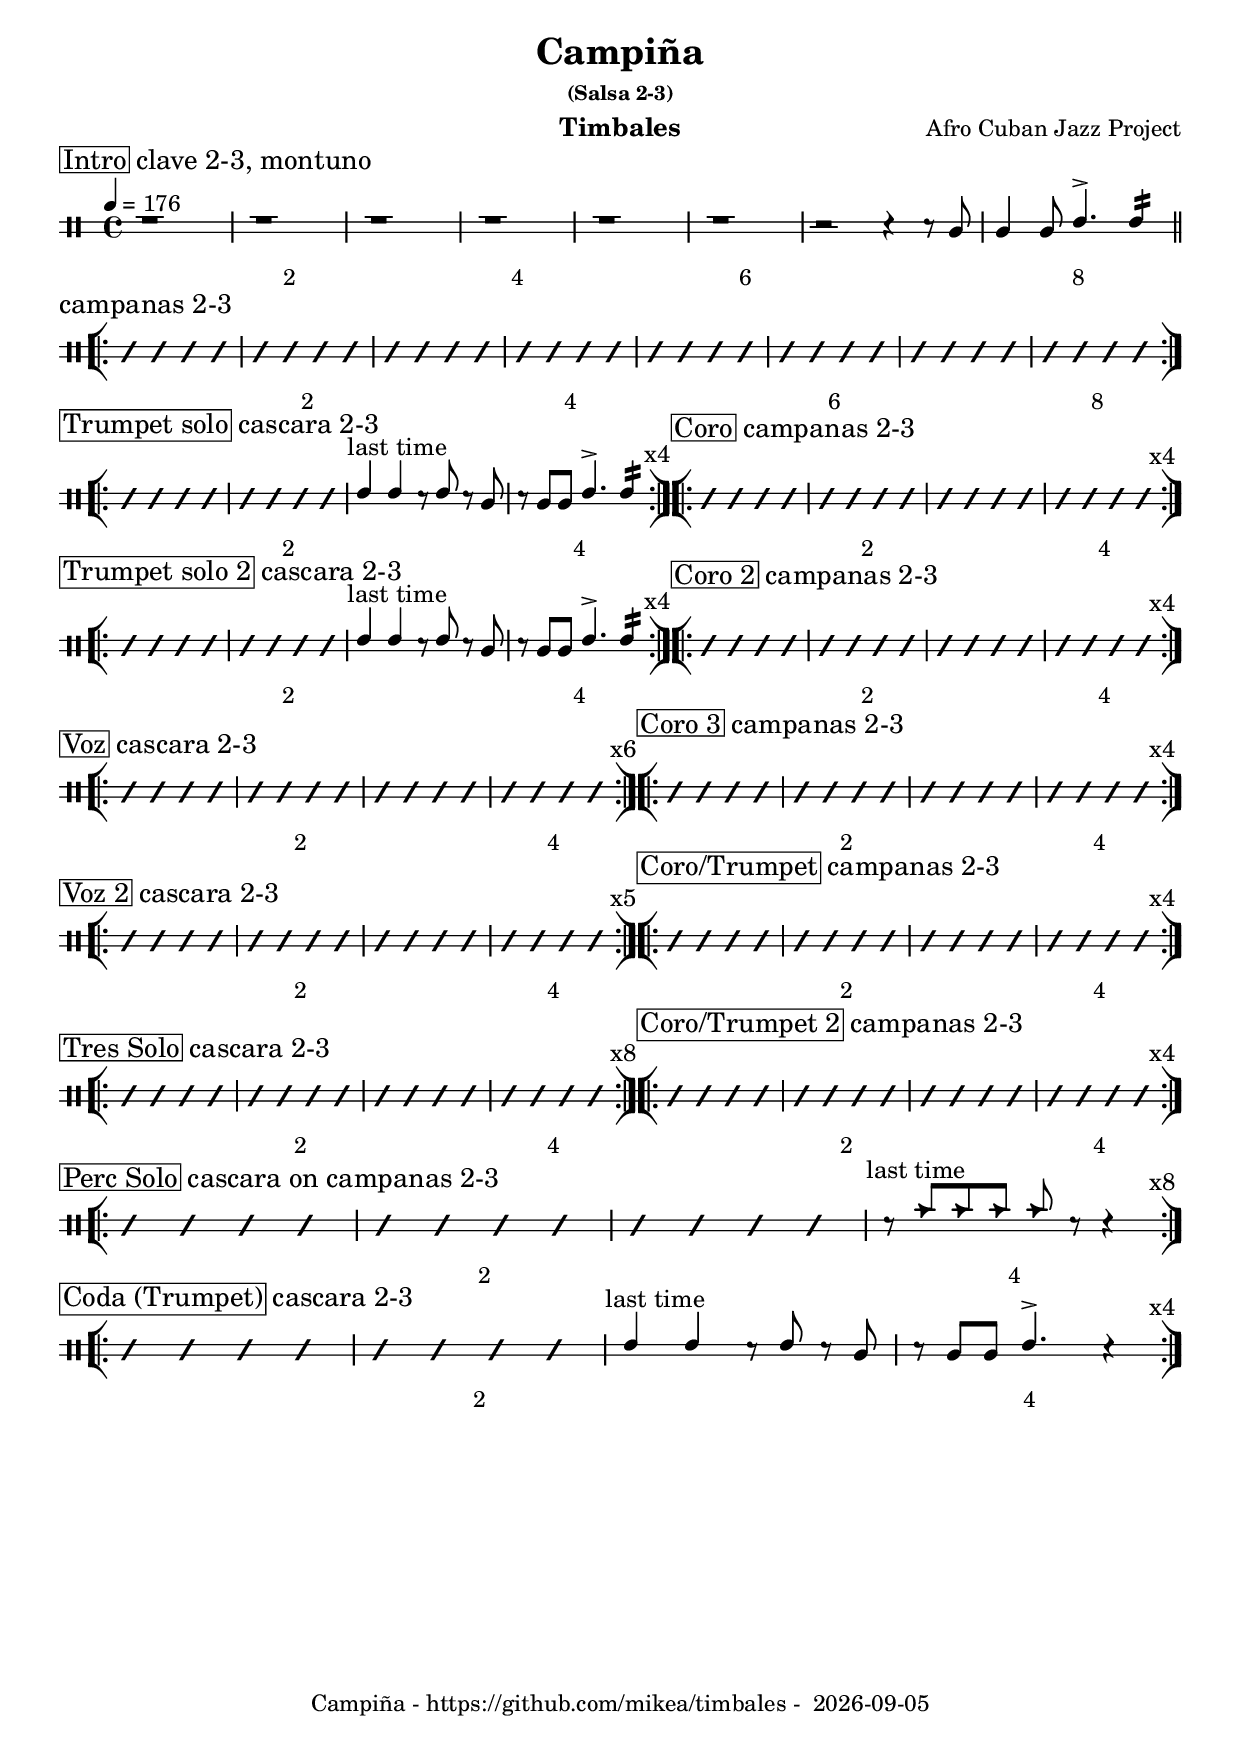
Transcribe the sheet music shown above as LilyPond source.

\version "2.24.2"
\include "charts/common.ly"

date = #(strftime "%Y-%m-%d" (localtime (current-time)))

\header {
  title = "Campiña"
  subsubtitle = "(Salsa 2-3)"
  composer = "Afro Cuban Jazz Project"
  instrument = "Timbales"
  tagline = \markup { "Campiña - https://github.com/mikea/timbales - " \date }
}

\newTimbalesStaff <<
    \newDrumVoiceOne \drummode { 
        \tempo 4 = 176

        \sect "Intro" "clave 2-3, montuno"
        r1 | r1 | r1 | r1 |
        r1 | r1 | r2 r4 r8 timl8 | timl4 timl8 timh4.^> timh4:16
        
        \ssect "campanas 2-3"
        \bar "[|:-||"
        \comp #4 | \comp #4 | \comp #4 | \comp #4 |
        \comp #4 | \comp #4 | \comp #4 | \comp #4 |
        
        \bar ":|][|:"

        \sect "Trumpet solo" "cascara 2-3"
        \comp #4 | \comp #4 | \textMark "last time" timh4 timh4 r8 timh8 r8 timl8 | r8 timl8 timl8 timh4.^> timh4:16 \textEndMark "x4" |
        \bar ":|][|:"

        \sect-no-break "Coro" "campanas 2-3"
        \comp #4 | \comp #4 | \comp #4 | \comp #4 \textEndMark "x4" |
        \bar ":|][|:"

        \sect "Trumpet solo 2" "cascara 2-3"
        \comp #4 | \comp #4 | \textMark "last time" timh4 timh4 r8 timh8 r8 timl8 | r8 timl8 timl8 timh4.^> timh4:16 \textEndMark "x4" |
        \bar ":|][|:"

        \sect-no-break "Coro 2" "campanas 2-3"
        \comp #4 | \comp #4 | \comp #4 | \comp #4 \textEndMark "x4" |
        \bar ":|][|:"

        \sect "Voz" "cascara 2-3"        
        \comp #4 | \comp #4 | \comp #4 | \comp #4 \textEndMark "x6" |
        \bar ":|][|:"

        \sect-no-break "Coro 3" "campanas 2-3"
        \comp #4 | \comp #4 | \comp #4 | \comp #4 \textEndMark "x4" |
        \bar ":|][|:"

        \sect "Voz 2" "cascara 2-3"        
        \comp #4 | \comp #4 | \comp #4 | \comp #4 \textEndMark "x5" |
        \bar ":|][|:"

        \sect-no-break "Coro/Trumpet" "campanas 2-3"
        \comp #4 | \comp #4 | \comp #4 | \comp #4 \textEndMark "x4" |
        \bar ":|][|:"

        \sect "Tres Solo" "cascara 2-3"
        \comp #4 | \comp #4 | \comp #4 | \comp #4 \textEndMark "x8" |
        \bar ":|][|:"

        \sect-no-break "Coro/Trumpet 2" "campanas 2-3"
        \comp #4 | \comp #4 | \comp #4 | \comp #4 \textEndMark "x4" |
        \bar ":|][|:"

        \sect "Perc Solo" "cascara on campanas 2-3"
        \comp #4 | \comp #4 | \comp #4 | \textMark "last time" r8 cb8 cb8 cb8 cb8 r8 r4 \textEndMark "x8" |
        \bar ":|][|:"

        \sect "Coda (Trumpet)" "cascara 2-3"
        \comp #4 | \comp #4 | \textMark "last time" timh4 timh4 r8 timh8 r8 timl8 | r8 timl8 timl8 timh4.^> r4 \textEndMark "x4" |
        \bar ":|][|:"

        \fine
    }
>>
